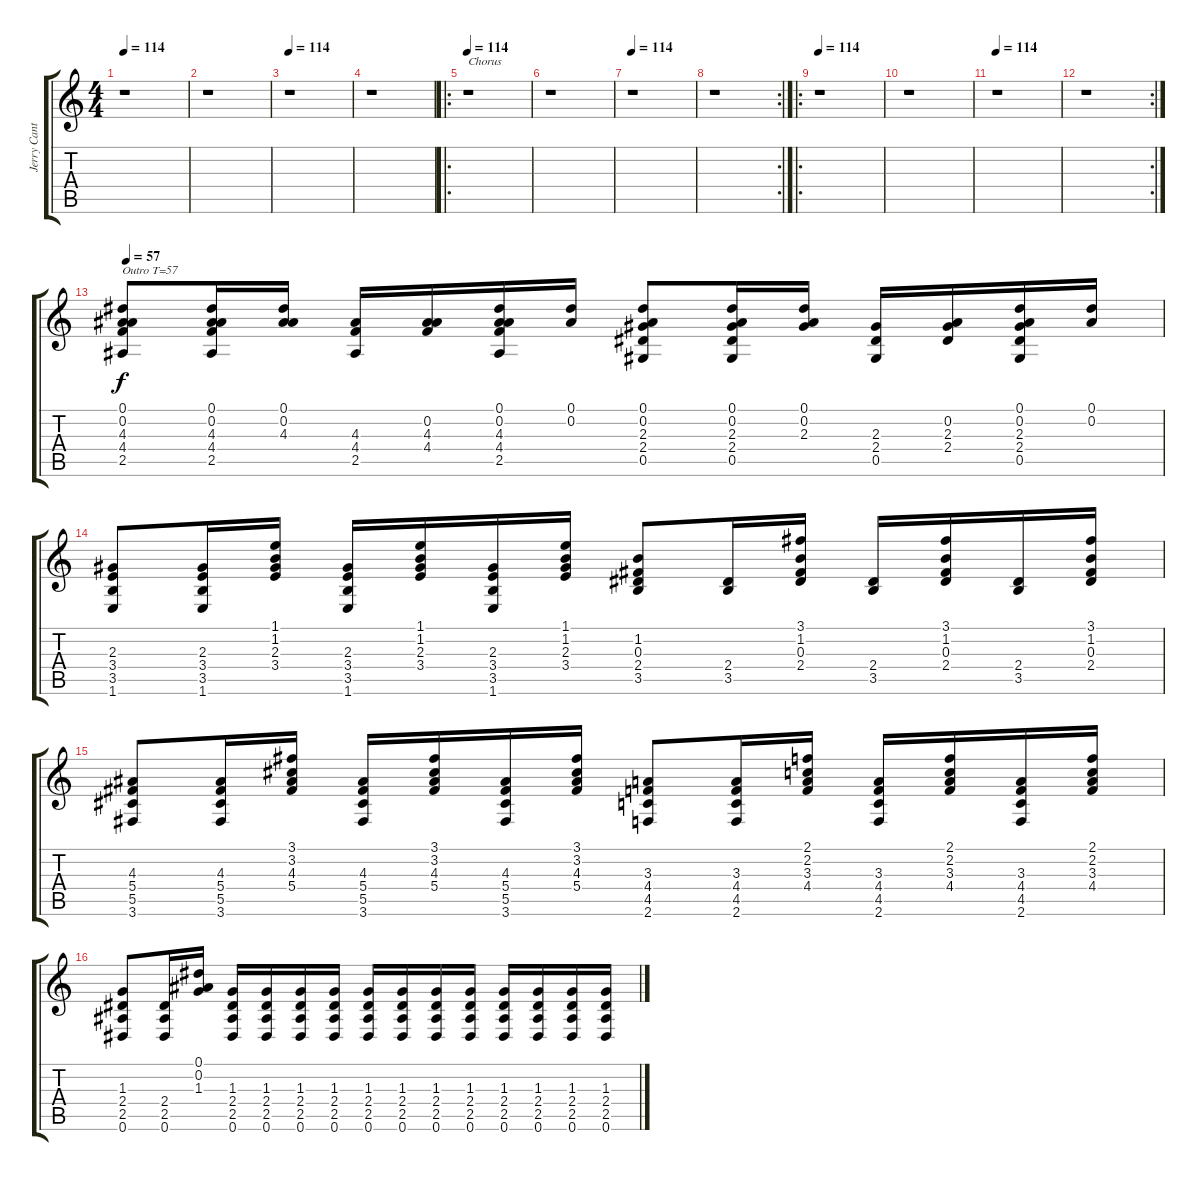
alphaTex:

\track ("Jerry Cantrell (Clean)" "Jerry Cant") {instrument acousticguitarsteel}
\staff {score tabs}
\tuning (Eb4 Bb3 Gb3 Db3 Ab2 Eb2) {hide}
\ts (4 4)
\tempo 114
\clef g2
\ks c
r.1{dy f} |
r.1 |
\tempo 114
r.1 |
r.1 |
\ro
\tempo 114
r.1{txt "Chorus"} |
r.1 |
\tempo 114
r.1 |
\rc 2
r.1 |
\ro
\tempo 114
r.1 |
r.1 |
\tempo 114
r.1 |
\rc 2
r.1 |
\tempo 57
(0.1 0.2 4.3 4.4 2.5).8{txt "Outro T=57"} (0.1 0.2 4.3 4.4 2.5).16 (0.1 0.2 4.3).16 (4.3 4.4 2.5).16 (0.2 4.3 4.4).16 (0.1 0.2 4.3 4.4 2.5).16 (0.1 0.2).16 (0.1 0.2 2.3 2.4 0.5).8 (0.1 0.2 2.3 2.4 0.5).16 (0.1 0.2 2.3).16 (2.3 2.4 0.5).16 (0.2 2.3 2.4).16 (0.1 0.2 2.3 2.4 0.5).16 (0.1 0.2).16 |
(2.3 3.4 3.5 1.6).8 (2.3 3.4 3.5 1.6).16 (1.1 1.2 2.3 3.4).16 (2.3 3.4 3.5 1.6).16 (1.1 1.2 2.3 3.4).16 (2.3 3.4 3.5 1.6).16 (1.1 1.2 2.3 3.4).16 (1.2 0.3 2.4 3.5).8 (2.4 3.5).16 (3.1 1.2 0.3 2.4).16 (2.4 3.5).16 (3.1 1.2 0.3 2.4).16 (2.4 3.5).16 (3.1 1.2 0.3 2.4).16 |
(4.3 5.4 5.5 3.6).8 (4.3 5.4 5.5 3.6).16 (3.1 3.2 4.3 5.4).16 (4.3 5.4 5.5 3.6).16 (3.1 3.2 4.3 5.4).16 (4.3 5.4 5.5 3.6).16 (3.1 3.2 4.3 5.4).16 (3.3 4.4 4.5 2.6).8 (3.3 4.4 4.5 2.6).16 (2.1 2.2 3.3 4.4).16 (3.3 4.4 4.5 2.6).16 (2.1 2.2 3.3 4.4).16 (3.3 4.4 4.5 2.6).16 (2.1 2.2 3.3 4.4).16 |
(1.3 2.4 2.5 0.6).8 (2.4 2.5 0.6).16 (0.1 0.2 1.3).16 (1.3 2.4 2.5 0.6).16 (1.3 2.4 2.5 0.6).16 (1.3 2.4 2.5 0.6).16 (1.3 2.4 2.5 0.6).16 (1.3 2.4 2.5 0.6).16 (1.3 2.4 2.5 0.6).16 (1.3 2.4 2.5 0.6).16 (1.3 2.4 2.5 0.6).16 (1.3 2.4 2.5 0.6).16 (1.3 2.4 2.5 0.6).16 (1.3 2.4 2.5 0.6).16 (1.3 2.4 2.5 0.6).16
